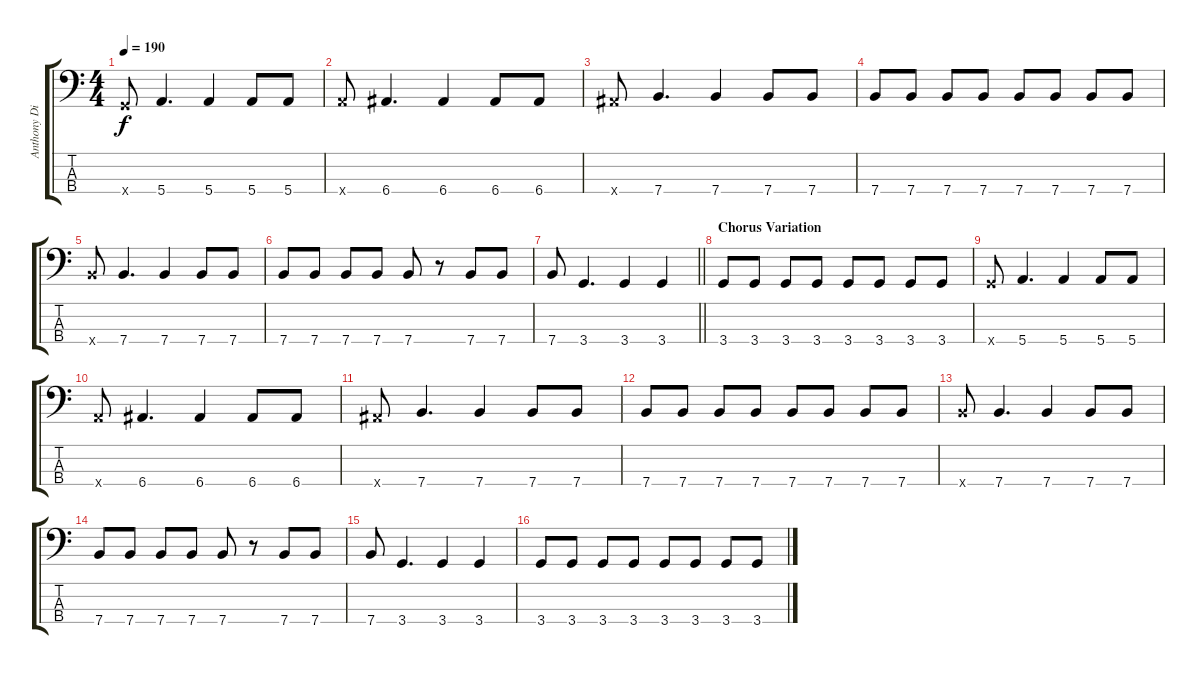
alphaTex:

\track ("Anthony DiIonno (Bass)" "Anthony Di") {instrument electricbasspick}
\staff {score tabs}
\tuning (G2 D2 A1 E1) {hide}
\ts (4 4)
\tempo 190
\clef f4
\ks c
3.4{x}.8{dy f} 5.4.4{d} 5.4.4 5.4.8 5.4.8 |
5.4{x}.8 6.4.4{d} 6.4.4 6.4.8 6.4.8 |
6.4{x}.8 7.4.4{d} 7.4.4 7.4.8 7.4.8 |
7.4.8 7.4.8 7.4.8 7.4.8 7.4.8 7.4.8 7.4.8 7.4.8 |
7.4{x}.8 7.4.4{d} 7.4.4 7.4.8 7.4.8 |
7.4.8 7.4.8 7.4.8 7.4.8 7.4.8 r.8 7.4.8 7.4.8 |
\barLineRight lightlight
7.4.8 3.4.4{d} 3.4.4 3.4.4 |
\section ("" "Chorus Variation")
3.4.8 3.4.8 3.4.8 3.4.8 3.4.8 3.4.8 3.4.8 3.4.8 |
3.4{x}.8 5.4.4{d} 5.4.4 5.4.8 5.4.8 |
5.4{x}.8 6.4.4{d} 6.4.4 6.4.8 6.4.8 |
6.4{x}.8 7.4.4{d} 7.4.4 7.4.8 7.4.8 |
7.4.8 7.4.8 7.4.8 7.4.8 7.4.8 7.4.8 7.4.8 7.4.8 |
7.4{x}.8 7.4.4{d} 7.4.4 7.4.8 7.4.8 |
7.4.8 7.4.8 7.4.8 7.4.8 7.4.8 r.8 7.4.8 7.4.8 |
7.4.8 3.4.4{d} 3.4.4 3.4.4 |
3.4.8 3.4.8 3.4.8 3.4.8 3.4.8 3.4.8 3.4.8 3.4.8
